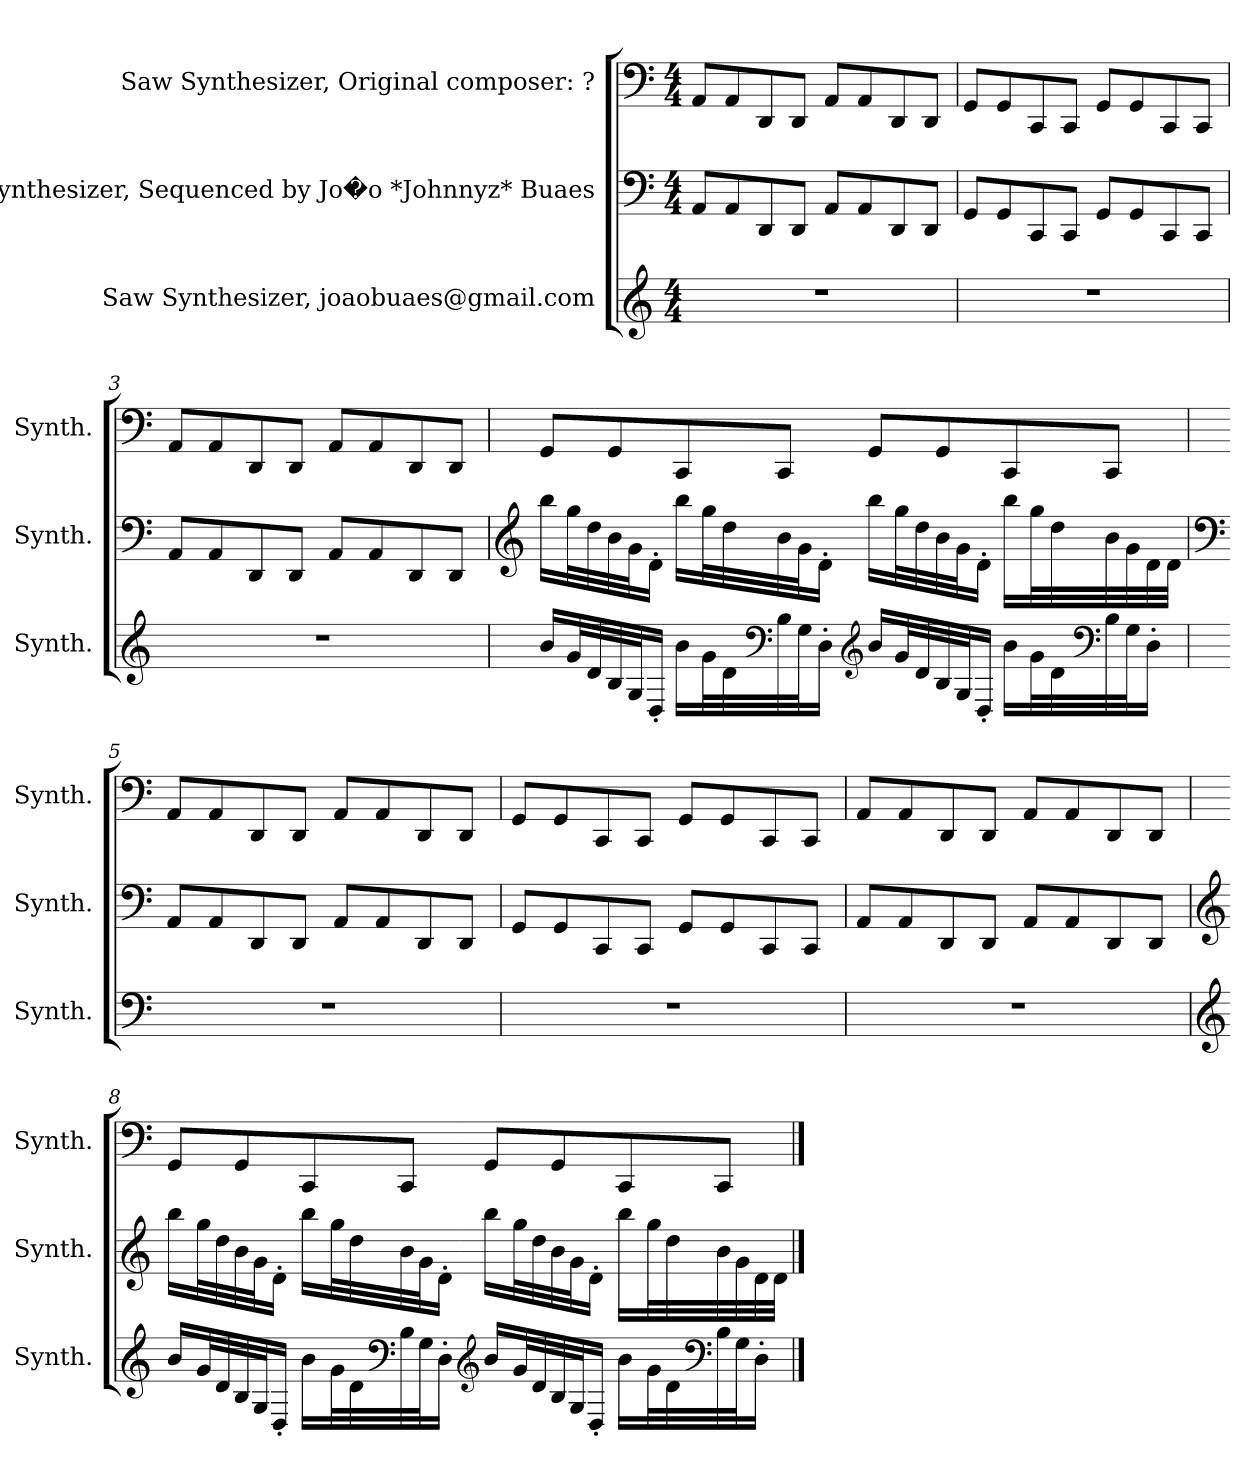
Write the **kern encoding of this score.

**kern	**kern	**kern
*part3	*part2	*part1
*staff3	*staff2	*staff1
*I"Saw Synthesizer, joaobuaes@gmail.com	*I"Square Synthesizer, Sequenced by Jo�o *Johnnyz* Buaes	*I"Saw Synthesizer, Original composer: ?
*I'Synth.	*I'Synth.	*I'Synth.
*clefG2	*clefF4	*clefF4
*k[]	*k[]	*k[]
*M4/4	*M4/4	*M4/4
*MM220	*MM220	*MM220
=1	=1	=1
1r	8AA/L	8AA/L
.	8AA/	8AA/
.	8DD/	8DD/
.	8DD/J	8DD/J
.	8AA/L	8AA/L
.	8AA/	8AA/
.	8DD/	8DD/
.	8DD/J	8DD/J
=2	=2	=2
1r	8GG/L	8GG/L
.	8GG/	8GG/
.	8CC/	8CC/
.	8CC/J	8CC/J
.	8GG/L	8GG/L
.	8GG/	8GG/
.	8CC/	8CC/
.	8CC/J	8CC/J
!!LO:LB:g=z
=3	=3	=3
1r	8AA/L	8AA/L
.	8AA/	8AA/
.	8DD/	8DD/
.	8DD/J	8DD/J
.	8AA/L	8AA/L
.	8AA/	8AA/
.	8DD/	8DD/
.	8DD/J	8DD/J
=4	=4	=4
*	*clefG2	*
16b/LL	16bb\LL	8GG/L
32g/L	32gg\L	.
32d/	32dd\	.
32B/	32b\	8GG/
32G/J	32g\J	.
16D'/JJ	16d'\JJ	.
16b\LL	16bb\LL	8CC/
32g\L	32gg\L	.
32d\	32dd\	.
*clefF4	*	*
32B\	32b\	8CC/J
32G\J	32g\J	.
16D'\JJ	16d'\JJ	.
*clefG2	*	*
16b/LL	16bb\LL	8GG/L
32g/L	32gg\L	.
32d/	32dd\	.
32B/	32b\	8GG/
32G/J	32g\J	.
16D'/JJ	16d'\JJ	.
16b\LL	16bb\LL	8CC/
32g\L	32gg\L	.
32d\	32dd\	.
*clefF4	*	*
32B\	32b\	8CC/J
32G\J	32g\	.
16D'\JJ	32d\	.
.	32d\JJJ	.
!!LO:LB:g=z
=5	=5	=5
*	*clefF4	*
1r	8AA/L	8AA/L
.	8AA/	8AA/
.	8DD/	8DD/
.	8DD/J	8DD/J
.	8AA/L	8AA/L
.	8AA/	8AA/
.	8DD/	8DD/
.	8DD/J	8DD/J
=6	=6	=6
1r	8GG/L	8GG/L
.	8GG/	8GG/
.	8CC/	8CC/
.	8CC/J	8CC/J
.	8GG/L	8GG/L
.	8GG/	8GG/
.	8CC/	8CC/
.	8CC/J	8CC/J
=7	=7	=7
1r	8AA/L	8AA/L
.	8AA/	8AA/
.	8DD/	8DD/
.	8DD/J	8DD/J
.	8AA/L	8AA/L
.	8AA/	8AA/
.	8DD/	8DD/
.	8DD/J	8DD/J
!!LO:LB:g=z
=8	=8	=8
*clefG2	*clefG2	*
16b/LL	16bb\LL	8GG/L
32g/L	32gg\L	.
32d/	32dd\	.
32B/	32b\	8GG/
32G/J	32g\J	.
16D'/JJ	16d'\JJ	.
16b\LL	16bb\LL	8CC/
32g\L	32gg\L	.
32d\	32dd\	.
*clefF4	*	*
32B\	32b\	8CC/J
32G\J	32g\J	.
16D'\JJ	16d'\JJ	.
*clefG2	*	*
16b/LL	16bb\LL	8GG/L
32g/L	32gg\L	.
32d/	32dd\	.
32B/	32b\	8GG/
32G/J	32g\J	.
16D'/JJ	16d'\JJ	.
16b\LL	16bb\LL	8CC/
32g\L	32gg\L	.
32d\	32dd\	.
*clefF4	*	*
32B\	32b\	8CC/J
32G\J	32g\	.
16D'\JJ	32d\	.
.	32d\JJJ	.
==	==	==
*-	*-	*-
